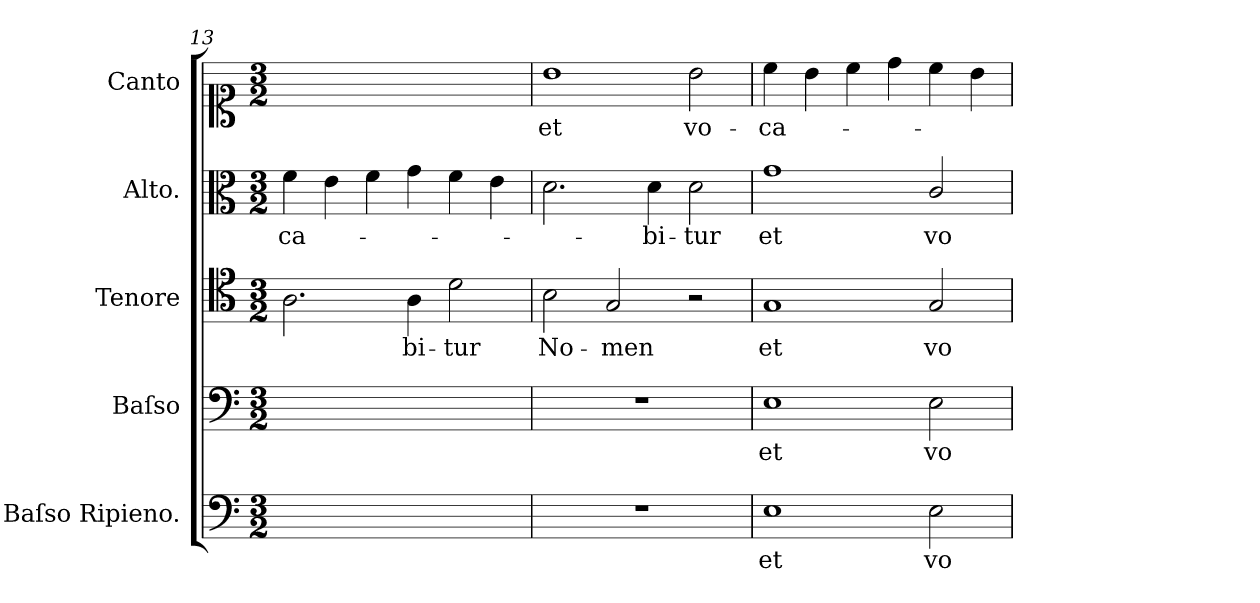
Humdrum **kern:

**kern	**text	**kern	**text	**kern	**text	**kern	**text	**kern	**text
*part5	*part5	*part4	*part4	*part3	*part3	*part2	*part2	*part1	*part1
*staff5	*staff5	*staff4	*staff4	*staff3	*staff3	*staff2	*staff2	*staff1	*staff1
*I"Baſso Ripieno.	*	*I"Baſso	*	*I"Tenore	*	*I"Alto.	*	*I"Canto	*
*I'B rip	*	*I'B.	*	*I'T.	*	*I'A.	*	*I'C.	*
*clefF4	*	*clefF4	*	*clefC4	*	*clefC3	*	*clefC1	*
*k[]	*	*k[]	*	*k[]	*	*k[]	*	*k[]	*
*M3/2	*	*M3/2	*	*M3/2	*	*M3/2	*	*M3/2	*
=13	=13	=13	=13	=13	=13	=13	=13	=13	=13
1.ryy	.	1.ryy	.	2.A\	.	4f\	-ca-	1.ryy	.
.	.	.	.	.	.	4e\	.	.	.
.	.	.	.	.	.	4f\	.	.	.
.	.	.	.	4A\	-bi-	4g\	.	.	.
.	.	.	.	2d\	-tur	4f\	.	.	.
.	.	.	.	.	.	4e\	.	.	.
=14	=14	=14	=14	=14	=14	=14	=14	=14	=14
1.r	.	1.r	.	2B\	No-	2.d\	.	1b\	et
.	.	.	.	2G/	-men	.	.	.	.
.	.	.	.	.	.	4d\	-bi-	.	.
.	.	.	.	2r	.	2d\	-tur	2b\	vo-
=15	=15	=15	=15	=15	=15	=15	=15	=15	=15
1E\	et	1E\	et	1G/	et	1g\	et	4cc\	-ca-
.	.	.	.	.	.	.	.	4b\	.
.	.	.	.	.	.	.	.	4cc\	.
.	.	.	.	.	.	.	.	4dd\	.
2E\	vo-	2E\	vo-	2G/	vo-	2c/	vo-	4cc\	.
.	.	.	.	.	.	.	.	4b\	.
=	=	=	=	=	=	=	=	=	=
*-	*-	*-	*-	*-	*-	*-	*-	*-	*-
